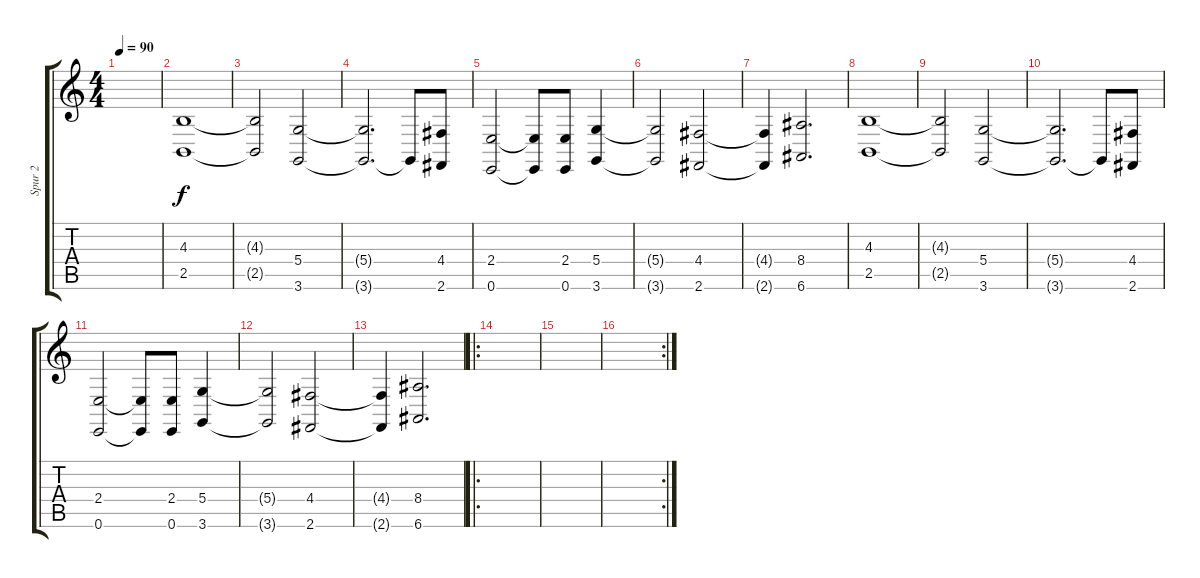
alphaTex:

\track ("Spur 2" "Spur 2") {instrument acousticgrandpiano}
\staff {score tabs}
\tuning (E4 B3 G3 D3 A2 E2) {hide}
\ts (4 4)
\tempo 90
\clef g2
\ks c
|
(4.3 2.5).1 |
(4.3{t} 2.5{t}).2 (5.4 3.6).2 |
(5.4{t} 3.6{t}).2{d} 3.6{t}.8 (4.4 2.6).8 |
(2.4 0.6).2 (2.4{t} 0.6{t}).8 (2.4 0.6).8 (5.4 3.6).4 |
(5.4{t} 3.6{t}).2 (4.4 2.6).2 |
(4.4{t} 2.6{t}).4 (8.4 6.6).2{d} |
(4.3 2.5).1 |
(4.3{t} 2.5{t}).2 (5.4 3.6).2 |
(5.4{t} 3.6{t}).2{d} 3.6{t}.8 (4.4 2.6).8 |
(2.4 0.6).2 (2.4{t} 0.6{t}).8 (2.4 0.6).8 (5.4 3.6).4 |
(5.4{t} 3.6{t}).2 (4.4 2.6).2 |
(4.4{t} 2.6{t}).4 (8.4 6.6).2{d} |
\ro
|
|
\rc 2
